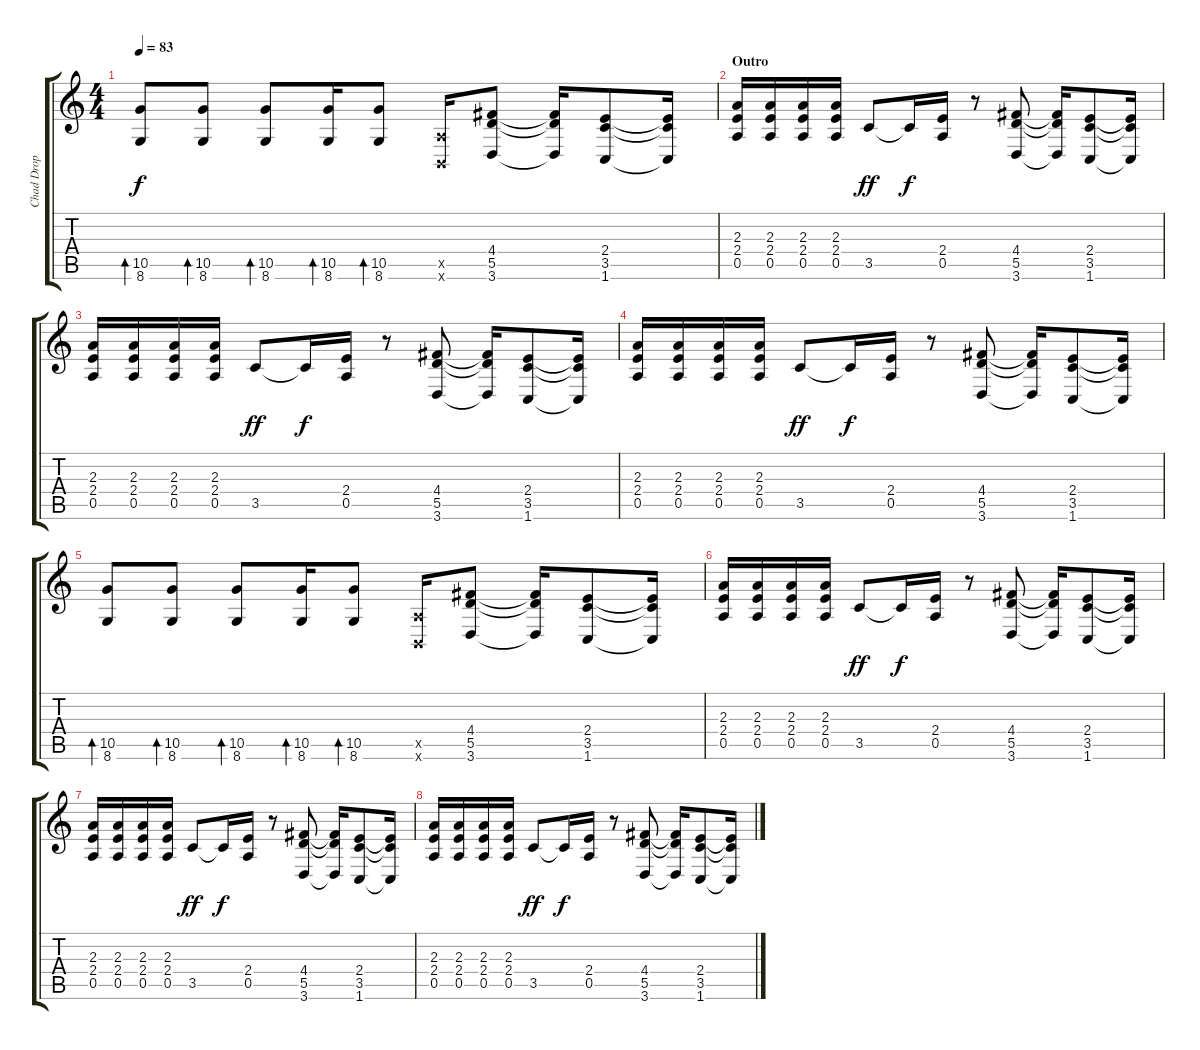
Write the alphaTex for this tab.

\track ("Chad Drop B" "Chad Drop ") {instrument distortionguitar}
\staff {score tabs}
\tuning (E4 B3 G3 D3 A2 B1) {hide}
\ts (4 4)
\tempo 83
\clef g2
\ks c
(10.5 8.6).8{bd 30 dy f} (10.5 8.6).8{bd 30} (10.5 8.6).8{bd 30} (10.5 8.6).16{bd 30} (10.5 8.6).8{bd 30} (0.5{x} 0.6{x}).16 (4.4 5.5 3.6).8 (4.4{t} 5.5{t} 3.6{t}).16 (2.4 3.5 1.6).8 (2.4{t} 3.5{t} 1.6{t}).16 |
\section ("" "Outro")
(2.3 2.4 0.5).16 (2.3 2.4 0.5).16 (2.3 2.4 0.5).16 (2.3 2.4 0.5).16 3.5.8{dy ff} 3.5{t}.16{dy f} (2.4 0.5).16 r.8 (4.4 5.5 3.6).8 (4.4{t} 5.5{t} 3.6{t}).16 (2.4 3.5 1.6).8 (2.4{t} 3.5{t} 1.6{t}).16 |
(2.3 2.4 0.5).16 (2.3 2.4 0.5).16 (2.3 2.4 0.5).16 (2.3 2.4 0.5).16 3.5.8{dy ff} 3.5{t}.16{dy f} (2.4 0.5).16 r.8 (4.4 5.5 3.6).8 (4.4{t} 5.5{t} 3.6{t}).16 (2.4 3.5 1.6).8 (2.4{t} 3.5{t} 1.6{t}).16 |
(2.3 2.4 0.5).16 (2.3 2.4 0.5).16 (2.3 2.4 0.5).16 (2.3 2.4 0.5).16 3.5.8{dy ff} 3.5{t}.16{dy f} (2.4 0.5).16 r.8 (4.4 5.5 3.6).8 (4.4{t} 5.5{t} 3.6{t}).16 (2.4 3.5 1.6).8 (2.4{t} 3.5{t} 1.6{t}).16 |
(10.5 8.6).8{bd 30} (10.5 8.6).8{bd 30} (10.5 8.6).8{bd 30} (10.5 8.6).16{bd 30} (10.5 8.6).8{bd 30} (0.5{x} 0.6{x}).16 (4.4 5.5 3.6).8 (4.4{t} 5.5{t} 3.6{t}).16 (2.4 3.5 1.6).8 (2.4{t} 3.5{t} 1.6{t}).16 |
(2.3 2.4 0.5).16 (2.3 2.4 0.5).16 (2.3 2.4 0.5).16 (2.3 2.4 0.5).16 3.5.8{dy ff} 3.5{t}.16{dy f} (2.4 0.5).16 r.8 (4.4 5.5 3.6).8 (4.4{t} 5.5{t} 3.6{t}).16 (2.4 3.5 1.6).8 (2.4{t} 3.5{t} 1.6{t}).16 |
(2.3 2.4 0.5).16 (2.3 2.4 0.5).16 (2.3 2.4 0.5).16 (2.3 2.4 0.5).16 3.5.8{dy ff} 3.5{t}.16{dy f} (2.4 0.5).16 r.8 (4.4 5.5 3.6).8 (4.4{t} 5.5{t} 3.6{t}).16 (2.4 3.5 1.6).8 (2.4{t} 3.5{t} 1.6{t}).16 |
(2.3 2.4 0.5).16 (2.3 2.4 0.5).16 (2.3 2.4 0.5).16 (2.3 2.4 0.5).16 3.5.8{dy ff} 3.5{t}.16{dy f} (2.4 0.5).16 r.8 (4.4 5.5 3.6).8 (4.4{t} 5.5{t} 3.6{t}).16 (2.4 3.5 1.6).8 (2.4{t} 3.5{t} 1.6{t}).16
